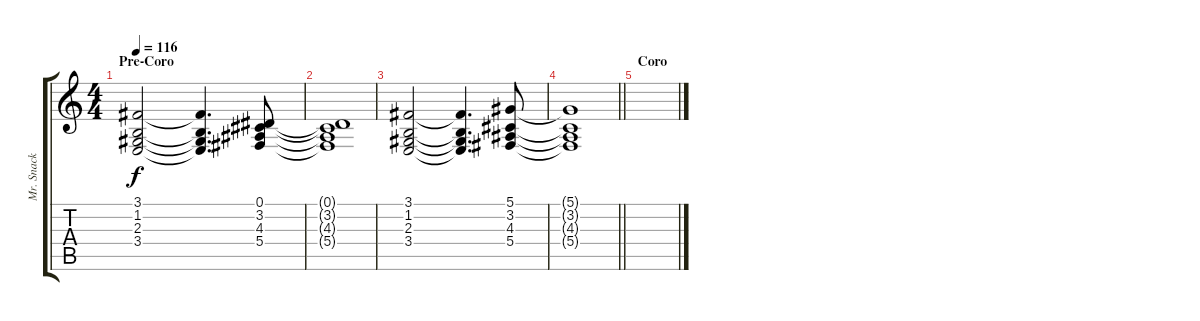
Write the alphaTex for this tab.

\track ("Mr. Snack 1" "Mr. Snack ") {instrument acousticgrandpiano}
\staff {score tabs}
\tuning (Eb4 Bb3 Gb3 Db3 Ab2 Eb2) {hide}
\ts (4 4)
\section ("" "Pre-Coro")
\tempo 116
\clef g2
\ks c
(3.1 1.2 2.3 3.4).2{dy f} (3.1{t} 1.2{t} 2.3{t} 3.4{t}).4{d} (0.1 3.2 4.3 5.4).8 |
(0.1{t} 3.2{t} 4.3{t} 5.4{t}).1 |
(3.1 1.2 2.3 3.4).2 (3.1{t} 1.2{t} 2.3{t} 3.4{t}).4{d} (5.1 3.2 4.3 5.4).8 |
\barLineRight lightlight
(5.1{t} 3.2{t} 4.3{t} 5.4{t}).1 |
\section ("" "Coro")
